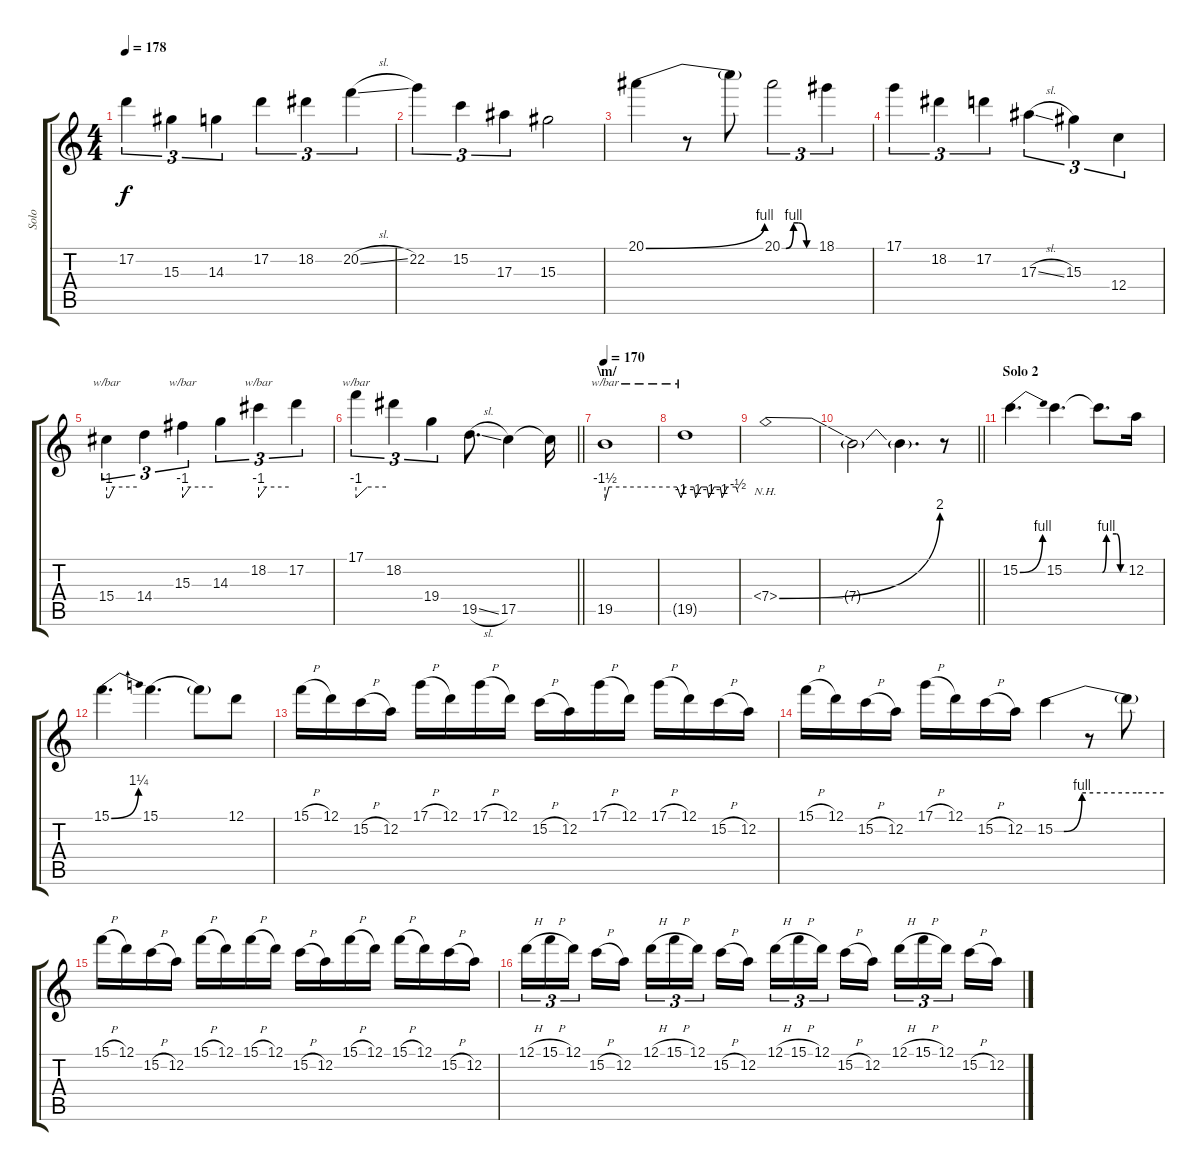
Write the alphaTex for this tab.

\track ("Solo" "Solo") {instrument distortionguitar}
\staff {score tabs}
\tuning (D4 A3 F3 C3 G2 C2) {hide}
\ts (4 4)
\tempo 178
\clef g2
\ks c
17.2.4{tu (3 2) dy f} 15.3.4{tu (3 2)} 14.3.4{tu (3 2)} 17.2.4{tu (3 2)} 18.2.4{tu (3 2)} 20.2{sl}.4{tu (3 2)} |
22.2.4{tu (3 2)} 15.2.4{tu (3 2)} 17.3.4{tu (3 2)} 15.3.2 |
20.1{be (bend 0 0 60 4)}.4 r.8 20.1{t}.8 20.1{be (custom 0 0 7 0 21 4 30 4 45 0 60 0)}.2{tu (3 2)} 18.1.4{tu (3 2)} |
17.1.4{tu (3 2)} 18.2.4{tu (3 2)} 17.2.4{tu (3 2)} 17.3{sl}.4{tu (3 2)} 15.3.4{tu (3 2)} 12.4.4{tu (3 2)} |
15.4.4{tu (3 2) tbe (custom default 0 -4 5 -4 15 0 60 0)} 14.4.4{tu (3 2)} 15.3.4{tu (3 2) tbe (custom default 0 -4 15 0 60 0)} 14.3.4{tu (3 2)} 18.2.4{tu (3 2) tbe (custom default 0 -4 15 0 60 0)} 17.2.4{tu (3 2)} |
\barLineRight lightlight
17.1.4{tu (3 2) tbe (custom default 0 -4 23 0 60 0)} 18.2.4{tu (3 2)} 19.4.4{tu (3 2)} 19.5{sl}.8{d} 17.5.4 17.5{t}.16 |
\section ("" "\\m/")
\tempo 170
19.5.1{tbe (custom default 0 -6 3 0 54 0 57 -4 60 0)} |
19.5{t}.1{tbe (custom default 0 0 10 0 12 -4 18 0 25 0 27 -4 33 0 40 0 42 -4 48 0 58 0 60 -2)} |
7.4{be (bend 0 0 60 8) nh}.1 |
\barLineRight lightlight
7.4{t}.2 7.4{t}.4{d} r.8 |
\section ("" "Solo 2")
15.2{be (bend 0 0 60 4)}.4{d volume 14} 15.2.4{d} 15.2{be (custom 0 0 5 0 15 4 40 4 50 0 60 0) t}.8{d} 12.2.16 |
15.1{be (bend 0 0 60 5)}.4{d} 15.1{be (hold 0 0 60 0)}.4{d} 15.1{t}.8 12.1.8 |
15.1{h}.16 12.1.16 15.2{h}.16 12.2.16 17.1{h}.16 12.1.16 17.1{h}.16 12.1.16 15.2{h}.16 12.2.16 17.1{h}.16 12.1.16 17.1{h}.16 12.1.16 15.2{h}.16 12.2.16 |
15.1{h}.16 12.1.16 15.2{h}.16 12.2.16 17.1{h}.16 12.1.16 15.2{h}.16 12.2.16 15.2{be (custom 0 0 5 0 15 4 45 4 60 4)}.4 r.8 15.2{t}.8 |
15.1{h}.16 12.1.16 15.2{h}.16 12.2.16 15.1{h}.16 12.1.16 15.1{h}.16 12.1.16 15.2{h}.16 12.2.16 15.1{h}.16 12.1.16 15.1{h}.16 12.1.16 15.2{h}.16 12.2.16 |
12.1{h}.16{tu (3 2)} 15.1{h}.16{tu (3 2)} 12.1.16{tu (3 2) beam splitsecondary} 15.2{h}.16 12.2.16 12.1{h}.16{tu (3 2)} 15.1{h}.16{tu (3 2)} 12.1.16{tu (3 2) beam splitsecondary} 15.2{h}.16 12.2.16 12.1{h}.16{tu (3 2)} 15.1{h}.16{tu (3 2)} 12.1.16{tu (3 2) beam splitsecondary} 15.2{h}.16 12.2.16 12.1{h}.16{tu (3 2)} 15.1{h}.16{tu (3 2)} 12.1.16{tu (3 2) beam splitsecondary} 15.2{h}.16 12.2.16
